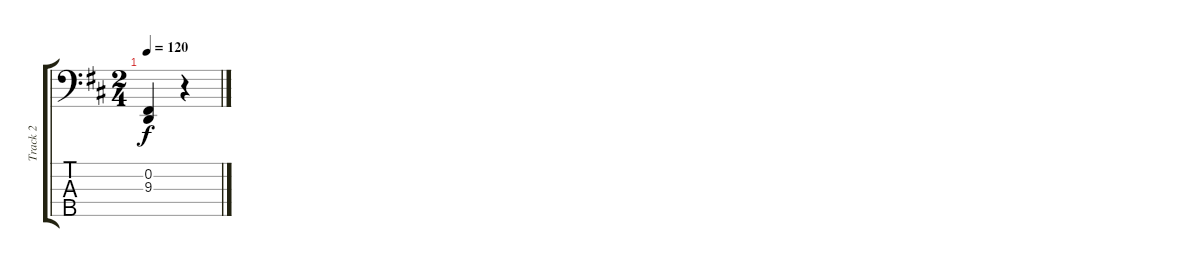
\track ("Track 2" "Track 2") {instrument acousticgrandpiano}
\staff {score tabs}
\tuning (G2 D2 A1 E1 B0) {hide}
\ts (2 4)
\tempo 120
\clef f4
\ks d
(0.2 9.3).4{dy f} r.4
